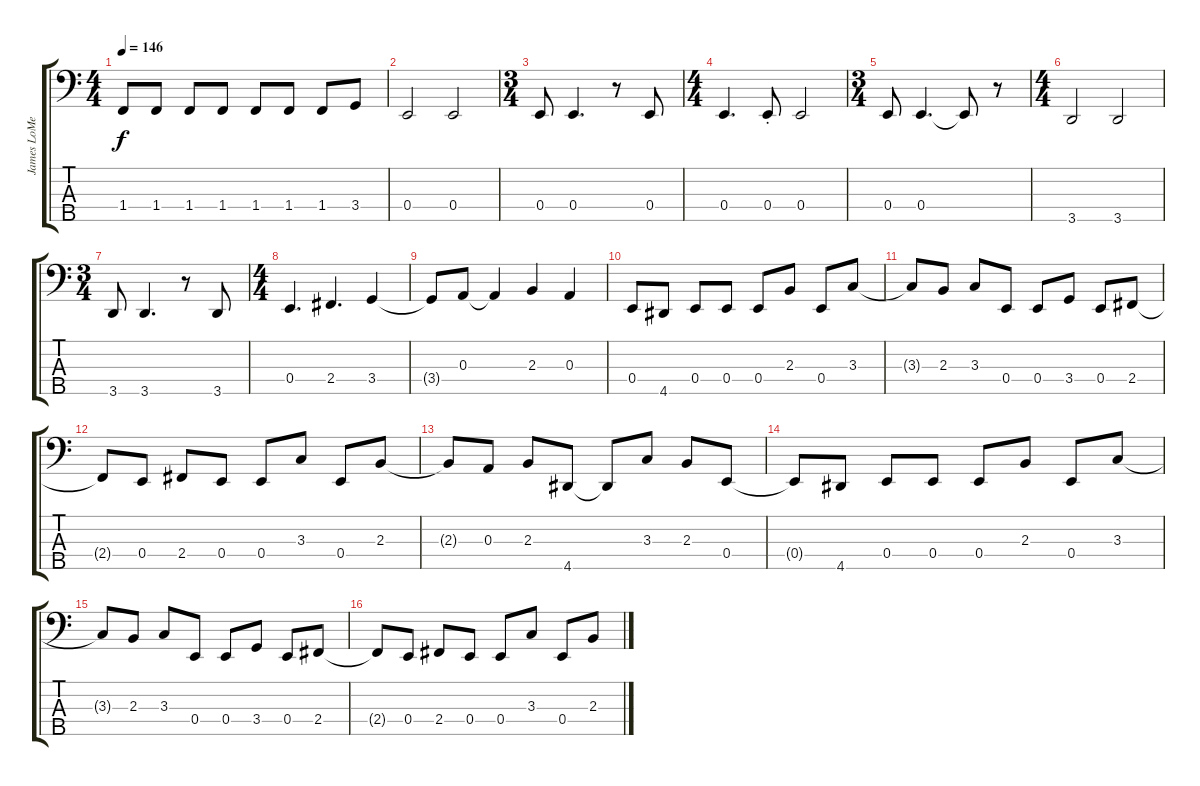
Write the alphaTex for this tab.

\track ("James LoMenzo" "James LoMe") {instrument electricbasspick}
\staff {score tabs}
\tuning (G2 D2 A1 E1 B0) {hide}
\ts (4 4)
\tempo 146
\clef f4
\ks c
1.4{t}.8{dy f} 1.4.8 1.4.8 1.4.8 1.4.8 1.4.8 1.4.8 3.4.8 |
0.4.2 0.4.2 |
\ts (3 4)
0.4.8 0.4.4{d} r.8 0.4.8 |
\ts (4 4)
0.4.4{d} 0.4{st}.8 0.4.2 |
\ts (3 4)
0.4.8 0.4.4{d} 0.4{t}.8 r.8 |
\ts (4 4)
3.5.2 3.5.2 |
\ts (3 4)
3.5.8 3.5.4{d} r.8 3.5.8 |
\ts (4 4)
0.4.4{d} 2.4.4{d} 3.4.4 |
3.4{t}.8 0.3.8 0.3{t}.4 2.3.4 0.3.4 |
0.4.8 4.5.8 0.4.8 0.4.8 0.4.8 2.3.8 0.4.8 3.3.8 |
3.3{t}.8 2.3.8 3.3.8 0.4.8 0.4.8 3.4.8 0.4.8 2.4.8 |
2.4{t}.8 0.4.8 2.4.8 0.4.8 0.4.8 3.3.8 0.4.8 2.3.8 |
2.3{t}.8 0.3.8 2.3.8 4.5.8 4.5{t}.8 3.3.8 2.3.8 0.4.8 |
0.4{t}.8 4.5.8 0.4.8 0.4.8 0.4.8 2.3.8 0.4.8 3.3.8 |
3.3{t}.8 2.3.8 3.3.8 0.4.8 0.4.8 3.4.8 0.4.8 2.4.8 |
2.4{t}.8 0.4.8 2.4.8 0.4.8 0.4.8 3.3.8 0.4.8 2.3.8
